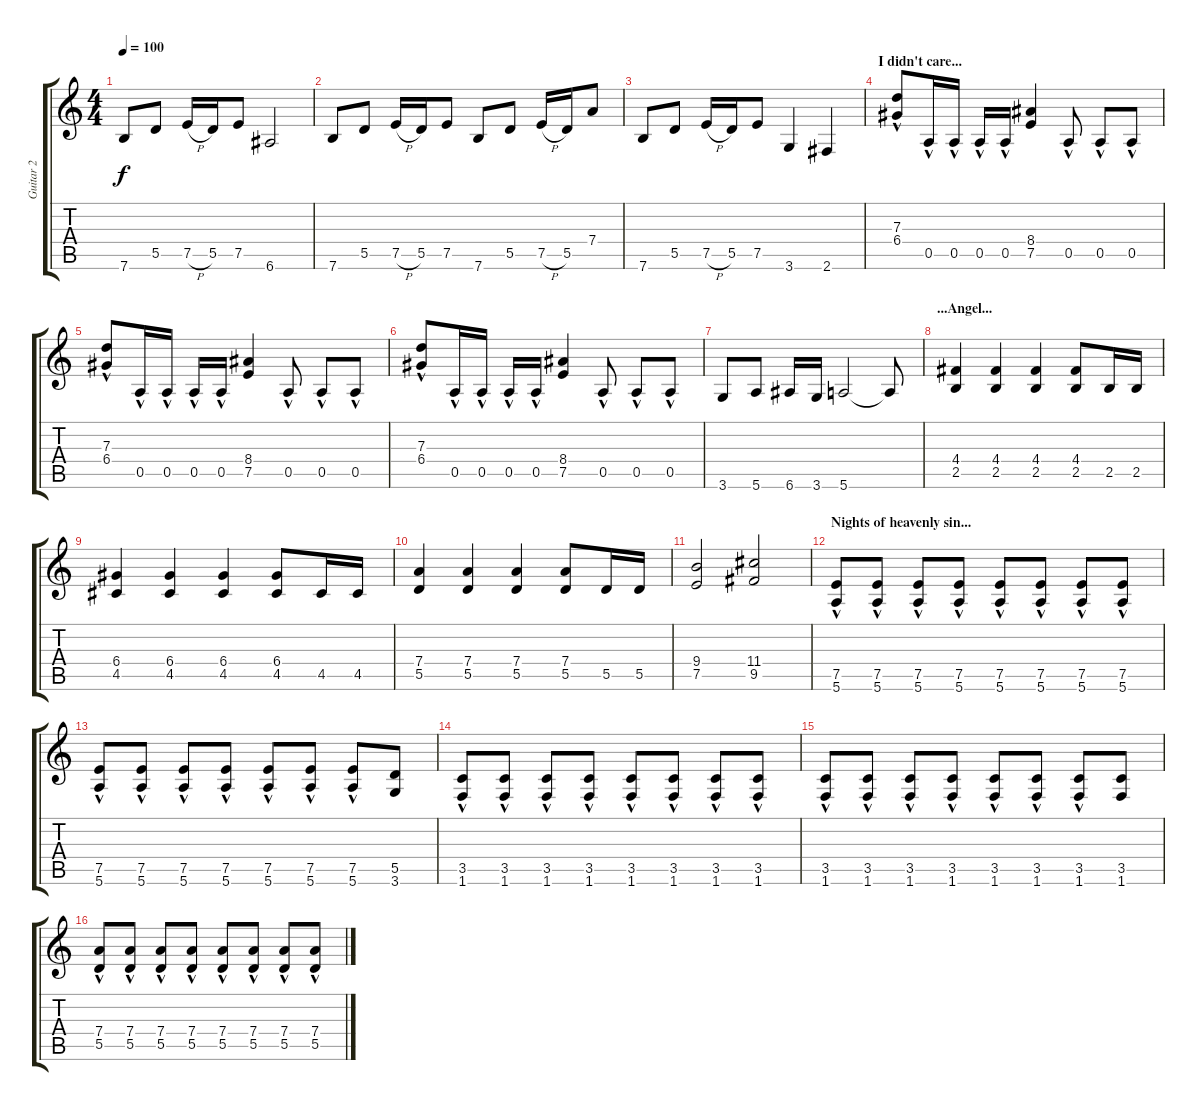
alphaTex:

\track ("Guitar 2" "Guitar 2") {instrument distortionguitar}
\staff {score tabs}
\tuning (E4 B3 G3 D3 A2 E2) {hide}
\ts (4 4)
\tempo 100
\clef g2
\ks c
7.6.8{dy f} 5.5.8 7.5{h}.16 5.5.16 7.5.8 6.6.2 |
7.6.8 5.5.8 7.5{h}.16 5.5.16 7.5.8 7.6.8 5.5.8 7.5{h}.16 5.5.16 7.4.8 |
7.6.8 5.5.8 7.5{h}.16 5.5.16 7.5.8 3.6.4 2.6.4 |
\section ("" "I didn't care...")
(7.3{hac} 6.4{hac}).8 0.5{hac}.16 0.5{hac}.16 0.5{hac}.16 0.5{hac}.16 (8.4 7.5).4 0.5{hac}.8 0.5{hac}.8 0.5{hac}.8 |
(7.3{hac} 6.4{hac}).8 0.5{hac}.16 0.5{hac}.16 0.5{hac}.16 0.5{hac}.16 (8.4 7.5).4 0.5{hac}.8 0.5{hac}.8 0.5{hac}.8 |
(7.3{hac} 6.4{hac}).8 0.5{hac}.16 0.5{hac}.16 0.5{hac}.16 0.5{hac}.16 (8.4 7.5).4 0.5{hac}.8 0.5{hac}.8 0.5{hac}.8 |
3.6.8 5.6.8 6.6.16 3.6.16 5.6.2 5.6{t}.8 |
\section ("" "...Angel...")
(4.4 2.5).4 (4.4 2.5).4 (4.4 2.5).4 (4.4 2.5).8 2.5.16 2.5.16 |
(6.4 4.5).4 (6.4 4.5).4 (6.4 4.5).4 (6.4 4.5).8 4.5.16 4.5.16 |
(7.4 5.5).4 (7.4 5.5).4 (7.4 5.5).4 (7.4 5.5).8 5.5.16 5.5.16 |
(9.4 7.5).2 (11.4 9.5).2 |
\section ("" "Nights of heavenly sin...")
(7.5{hac} 5.6{hac}).8 (7.5{hac} 5.6{hac}).8 (7.5{hac} 5.6{hac}).8 (7.5{hac} 5.6{hac}).8 (7.5{hac} 5.6{hac}).8 (7.5{hac} 5.6{hac}).8 (7.5{hac} 5.6{hac}).8 (7.5{hac} 5.6{hac}).8 |
(7.5{hac} 5.6{hac}).8 (7.5{hac} 5.6{hac}).8 (7.5{hac} 5.6{hac}).8 (7.5{hac} 5.6{hac}).8 (7.5{hac} 5.6{hac}).8 (7.5{hac} 5.6{hac}).8 (7.5{hac} 5.6{hac}).8 (5.5 3.6).8 |
(3.5{hac} 1.6{hac}).8 (3.5{hac} 1.6{hac}).8 (3.5{hac} 1.6{hac}).8 (3.5{hac} 1.6{hac}).8 (3.5{hac} 1.6{hac}).8 (3.5{hac} 1.6{hac}).8 (3.5{hac} 1.6{hac}).8 (3.5{hac} 1.6{hac}).8 |
(3.5{hac} 1.6{hac}).8 (3.5{hac} 1.6{hac}).8 (3.5{hac} 1.6{hac}).8 (3.5{hac} 1.6{hac}).8 (3.5{hac} 1.6{hac}).8 (3.5{hac} 1.6{hac}).8 (3.5{hac} 1.6{hac}).8 (3.5 1.6).8 |
(7.4{hac} 5.5{hac}).8 (7.4{hac} 5.5{hac}).8 (7.4{hac} 5.5{hac}).8 (7.4{hac} 5.5{hac}).8 (7.4{hac} 5.5{hac}).8 (7.4{hac} 5.5{hac}).8 (7.4{hac} 5.5{hac}).8 (7.4{hac} 5.5{hac}).8
